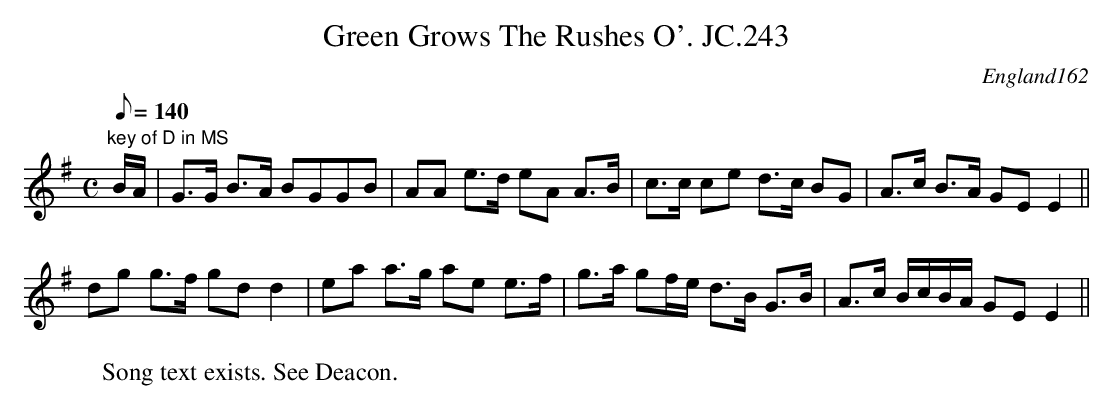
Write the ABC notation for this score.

X:1
T:Green Grows The Rushes O'. JC.243
M:C
L:1/8
Q:140
O:England162
K:G
"key of D in MS"B/A/|G>G B>A BGGB|AA e>d eA A>B|c>c ce d>c BG|A>c B>A GE
E2||!
dg g>f gdd2|ea a>g ae e>f|g>a gf/e/ d>B G>B|A>c B/c/B/A/ GEE2||
W:Song text exists. See Deacon.
